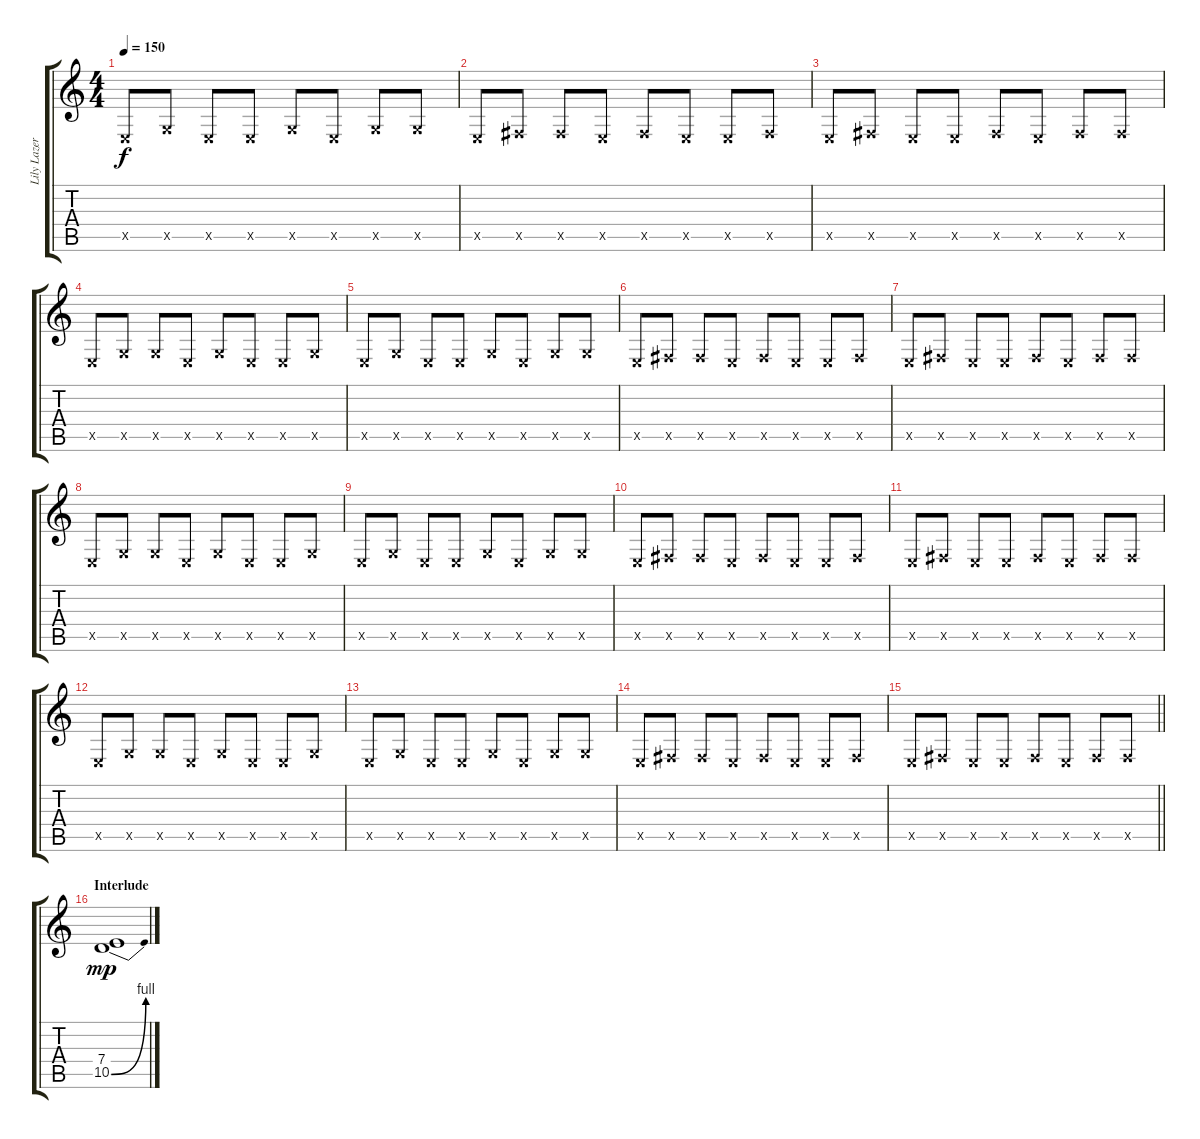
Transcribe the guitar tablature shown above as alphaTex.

\track ("Lily Lazer (Guitar)" "Lily Lazer") {instrument overdrivenguitar}
\staff {score tabs}
\tuning (B3 Gb3 D3 A2 E2 B1) {hide}
\ts (4 4)
\tempo 150
\clef g2
\ks c
0.5{x}.8{dy f} 3.5{x}.8 0.5{x}.8 0.5{x}.8 3.5{x}.8 0.5{x}.8 3.5{x}.8 3.5{x}.8 |
0.5{x}.8 2.5{x}.8 2.5{x}.8 0.5{x}.8 2.5{x}.8 0.5{x}.8 0.5{x}.8 2.5{x}.8 |
0.5{x}.8 2.5{x}.8 0.5{x}.8 0.5{x}.8 2.5{x}.8 0.5{x}.8 2.5{x}.8 2.5{x}.8 |
0.5{x}.8 3.5{x}.8 3.5{x}.8 0.5{x}.8 3.5{x}.8 0.5{x}.8 0.5{x}.8 3.5{x}.8 |
0.5{x}.8 3.5{x}.8 0.5{x}.8 0.5{x}.8 3.5{x}.8 0.5{x}.8 3.5{x}.8 3.5{x}.8 |
0.5{x}.8 2.5{x}.8 2.5{x}.8 0.5{x}.8 2.5{x}.8 0.5{x}.8 0.5{x}.8 2.5{x}.8 |
0.5{x}.8 2.5{x}.8 0.5{x}.8 0.5{x}.8 2.5{x}.8 0.5{x}.8 2.5{x}.8 2.5{x}.8 |
0.5{x}.8{volume 15} 3.5{x}.8 3.5{x}.8 0.5{x}.8 3.5{x}.8 0.5{x}.8 0.5{x}.8 3.5{x}.8 |
0.5{x}.8 3.5{x}.8 0.5{x}.8 0.5{x}.8 3.5{x}.8 0.5{x}.8 3.5{x}.8 3.5{x}.8 |
0.5{x}.8 2.5{x}.8 2.5{x}.8 0.5{x}.8 2.5{x}.8 0.5{x}.8 0.5{x}.8 2.5{x}.8 |
0.5{x}.8 2.5{x}.8 0.5{x}.8 0.5{x}.8 2.5{x}.8 0.5{x}.8 2.5{x}.8 2.5{x}.8 |
0.5{x}.8 3.5{x}.8 3.5{x}.8 0.5{x}.8 3.5{x}.8 0.5{x}.8 0.5{x}.8 3.5{x}.8 |
0.5{x}.8 3.5{x}.8 0.5{x}.8 0.5{x}.8 3.5{x}.8 0.5{x}.8 3.5{x}.8 3.5{x}.8 |
0.5{x}.8 2.5{x}.8 2.5{x}.8 0.5{x}.8 2.5{x}.8 0.5{x}.8 0.5{x}.8 2.5{x}.8 |
\barLineRight lightlight
0.5{x}.8 2.5{x}.8 0.5{x}.8 0.5{x}.8 2.5{x}.8 0.5{x}.8 2.5{x}.8 2.5{x}.8 |
\section ("" "Interlude")
(7.4 10.5{be (bend 0 0 60 4)}).1{dy mp volume 11 balance 0}
